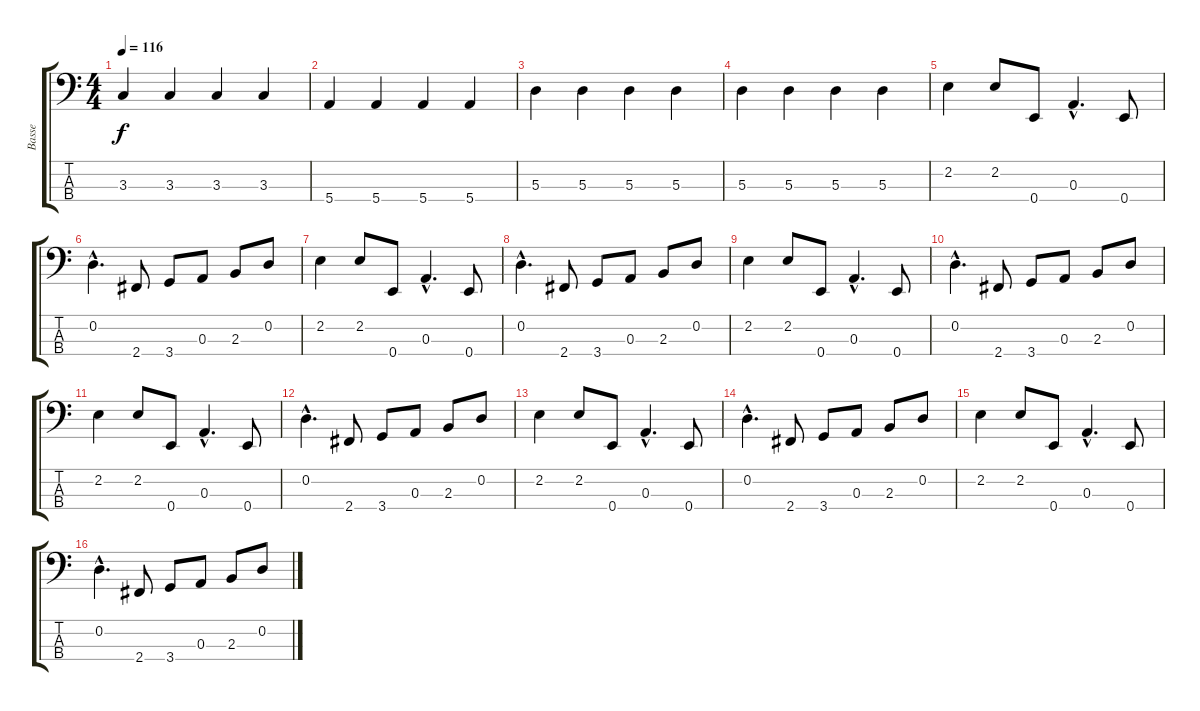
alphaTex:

\track ("Basse" "Basse") {instrument electricbassfinger}
\staff {score tabs}
\tuning (G2 D2 A1 E1) {hide}
\ts (4 4)
\tempo 116
\clef f4
\ks c
3.3.4{dy f} 3.3.4 3.3.4 3.3.4 |
5.4.4 5.4.4 5.4.4 5.4.4 |
5.3.4 5.3.4 5.3.4 5.3.4 |
5.3.4 5.3.4 5.3.4 5.3.4 |
2.2.4 2.2.8 0.4.8 0.3{hac}.4{d} 0.4.8 |
0.2{hac}.4{d} 2.4.8 3.4.8 0.3.8 2.3.8 0.2.8 |
2.2.4 2.2.8 0.4.8 0.3{hac}.4{d} 0.4.8 |
0.2{hac}.4{d} 2.4.8 3.4.8 0.3.8 2.3.8 0.2.8 |
2.2.4 2.2.8 0.4.8 0.3{hac}.4{d} 0.4.8 |
0.2{hac}.4{d} 2.4.8 3.4.8 0.3.8 2.3.8 0.2.8 |
2.2.4 2.2.8 0.4.8 0.3{hac}.4{d} 0.4.8 |
0.2{hac}.4{d} 2.4.8 3.4.8 0.3.8 2.3.8 0.2.8 |
2.2.4 2.2.8 0.4.8 0.3{hac}.4{d} 0.4.8 |
0.2{hac}.4{d} 2.4.8 3.4.8 0.3.8 2.3.8 0.2.8 |
2.2.4 2.2.8 0.4.8 0.3{hac}.4{d} 0.4.8 |
0.2{hac}.4{d} 2.4.8 3.4.8 0.3.8 2.3.8 0.2.8
